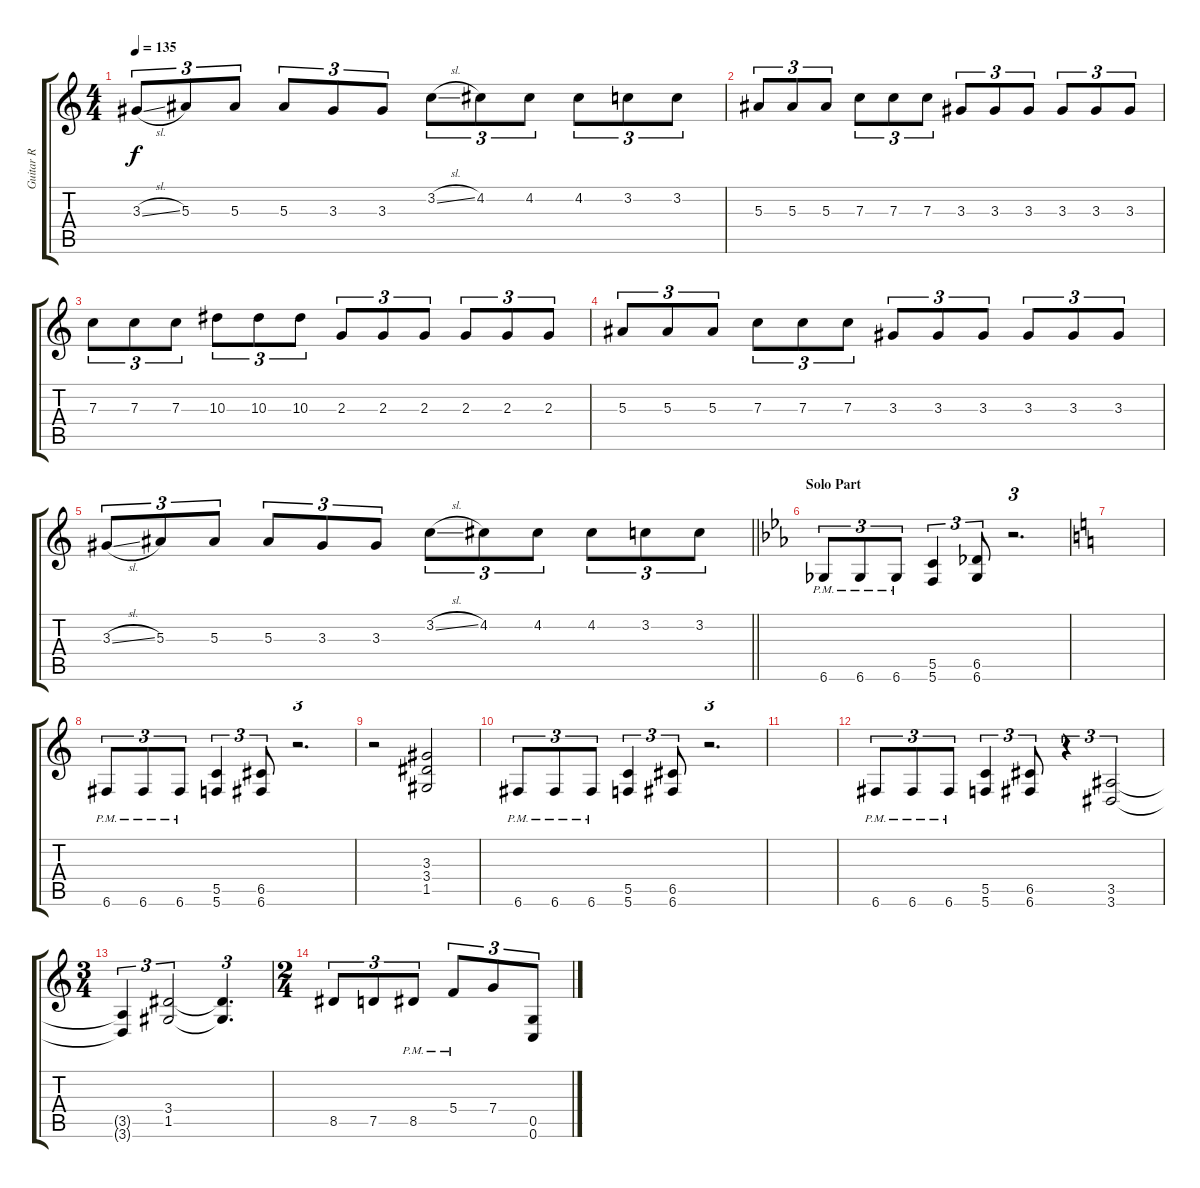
\track ("Guitar R" "Guitar R") {instrument distortionguitar}
\staff {score tabs}
\tuning (D4 A3 F3 C3 G2 C2) {hide}
\ts (4 4)
\tempo 135
\clef g2
\ks c
3.3{sl}.8{tu (3 2) dy f} 5.3.8{tu (3 2)} 5.3.8{tu (3 2)} 5.3.8{tu (3 2)} 3.3.8{tu (3 2)} 3.3.8{tu (3 2)} 3.2{sl}.8{tu (3 2)} 4.2.8{tu (3 2)} 4.2.8{tu (3 2)} 4.2.8{tu (3 2)} 3.2.8{tu (3 2)} 3.2.8{tu (3 2)} |
5.3.8{tu (3 2)} 5.3.8{tu (3 2)} 5.3.8{tu (3 2)} 7.3.8{tu (3 2)} 7.3.8{tu (3 2)} 7.3.8{tu (3 2)} 3.3.8{tu (3 2)} 3.3.8{tu (3 2)} 3.3.8{tu (3 2)} 3.3.8{tu (3 2)} 3.3.8{tu (3 2)} 3.3.8{tu (3 2)} |
7.3.8{tu (3 2)} 7.3.8{tu (3 2)} 7.3.8{tu (3 2)} 10.3.8{tu (3 2)} 10.3.8{tu (3 2)} 10.3.8{tu (3 2)} 2.3.8{tu (3 2)} 2.3.8{tu (3 2)} 2.3.8{tu (3 2)} 2.3.8{tu (3 2)} 2.3.8{tu (3 2)} 2.3.8{tu (3 2)} |
5.3.8{tu (3 2)} 5.3.8{tu (3 2)} 5.3.8{tu (3 2)} 7.3.8{tu (3 2)} 7.3.8{tu (3 2)} 7.3.8{tu (3 2)} 3.3.8{tu (3 2)} 3.3.8{tu (3 2)} 3.3.8{tu (3 2)} 3.3.8{tu (3 2)} 3.3.8{tu (3 2)} 3.3.8{tu (3 2)} |
\barLineRight lightlight
3.3{sl}.8{tu (3 2)} 5.3.8{tu (3 2)} 5.3.8{tu (3 2)} 5.3.8{tu (3 2)} 3.3.8{tu (3 2)} 3.3.8{tu (3 2)} 3.2{sl}.8{tu (3 2)} 4.2.8{tu (3 2)} 4.2.8{tu (3 2)} 4.2.8{tu (3 2)} 3.2.8{tu (3 2)} 3.2.8{tu (3 2)} |
\section ("" "Solo Part")
\ks eb
6.6{pm}.8{tu (3 2) balance 15} 6.6{pm}.8{tu (3 2)} 6.6{pm}.8{tu (3 2)} (5.5 5.6).4{tu (3 2)} (6.5 6.6).8{tu (3 2)} r.2{d tu (3 2)} |
\ks c
|
6.6{pm}.8{tu (3 2)} 6.6{pm}.8{tu (3 2)} 6.6{pm}.8{tu (3 2)} (5.5 5.6).4{tu (3 2)} (6.5 6.6).8{tu (3 2)} r.2{d tu (3 2)} |
r.2 (3.3 3.4 1.5).2 |
6.6{pm}.8{tu (3 2)} 6.6{pm}.8{tu (3 2)} 6.6{pm}.8{tu (3 2)} (5.5 5.6).4{tu (3 2)} (6.5 6.6).8{tu (3 2)} r.2{d tu (3 2)} |
|
6.6{pm}.8{tu (3 2)} 6.6{pm}.8{tu (3 2)} 6.6{pm}.8{tu (3 2)} (5.5 5.6).4{tu (3 2)} (6.5 6.6).8{tu (3 2)} r.4{tu (3 2)} (3.5 3.6).2{tu (3 2)} |
\ts (3 4)
(3.5{t} 3.6{t}).4{tu (3 2)} (3.4 1.5).2{tu (3 2)} (3.4{t} 1.5{t}).4{d tu (3 2)} |
\ts (2 4)
8.5.8{tu (3 2)} 7.5.8{tu (3 2)} 8.5{pm}.8{tu (3 2)} 5.4{pm}.8{tu (3 2)} 7.4.8{tu (3 2)} (0.5 0.6).8{tu (3 2)}
